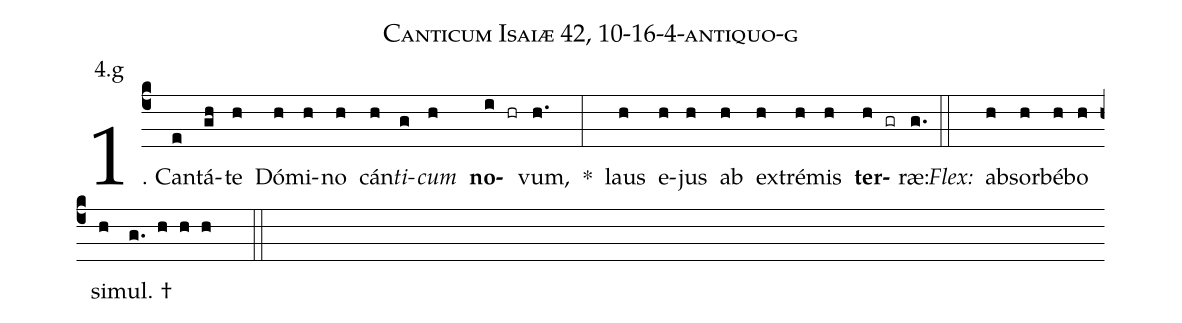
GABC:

name: Canticum Isaiæ 42, 10-16-4-antiquo-g;
annotation: 4.g;
%%
(c4)1. Can(e)tá(gh)te(h) Dó(h)mi(h)no(h) cán(h)<i>ti</i>(g)<i>cum</i>(h) <b>no</b>(i hr)vum,(h.) *(:) laus(h) e(h)jus(h) ab(h) ex(h)tré(h)mis(h) <b>ter</b>(h gr)ræ:(g.) (::)
<i>Flex:</i>()  ab(h)sor(h)bé(h)bo(h) si(h)mul. †(g. h h h  ::)
